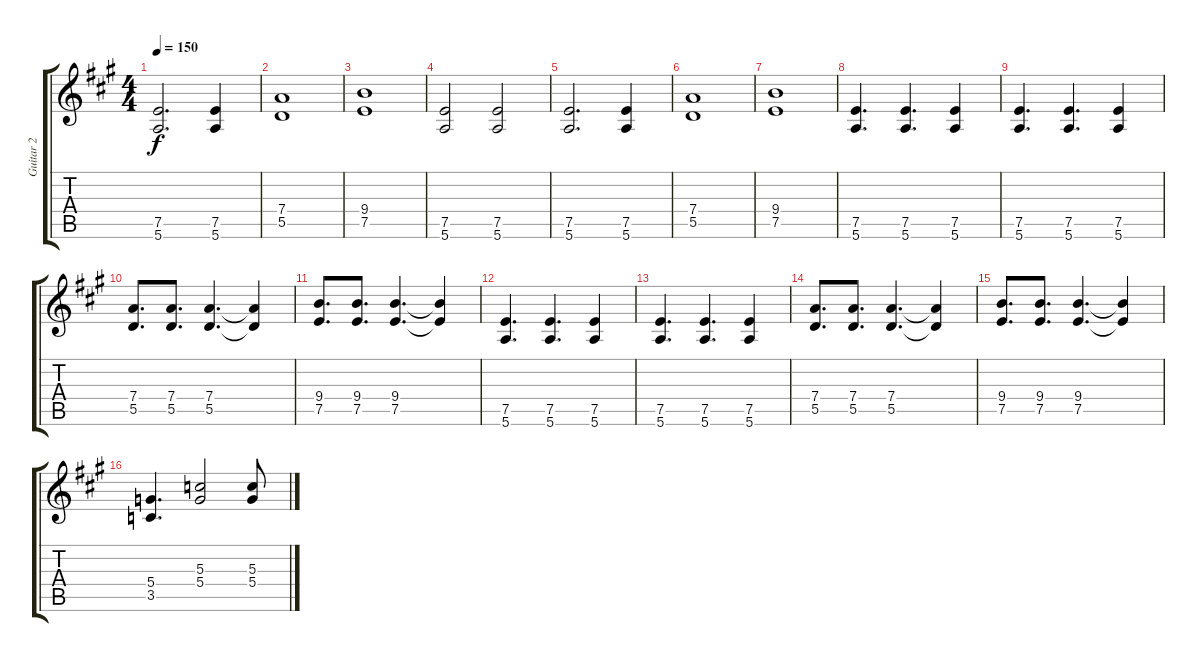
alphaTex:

\track ("Guitar 2" "Guitar 2") {instrument acousticguitarsteel bank 211}
\staff {score tabs}
\tuning (E4 B3 G3 D3 A2 E2) {hide}
\ts (4 4)
\tempo 150
\clef g2
\ks a
(7.5 5.6).2{d dy f} (7.5 5.6).4 |
(7.4 5.5).1 |
(9.4 7.5).1 |
(7.5 5.6).2 (7.5 5.6).2 |
(7.5 5.6).2{d} (7.5 5.6).4 |
(7.4 5.5).1 |
(9.4 7.5).1 |
(7.5 5.6).4{d} (7.5 5.6).4{d} (7.5 5.6).4 |
(7.5 5.6).4{d} (7.5 5.6).4{d} (7.5 5.6).4 |
(7.4 5.5).8{d} (7.4 5.5).8{d} (7.4 5.5).4{d} (7.4{t} 5.5{t}).4 |
(9.4 7.5).8{d} (9.4 7.5).8{d} (9.4 7.5).4{d} (9.4{t} 7.5{t}).4 |
(7.5 5.6).4{d} (7.5 5.6).4{d} (7.5 5.6).4 |
(7.5 5.6).4{d} (7.5 5.6).4{d} (7.5 5.6).4 |
(7.4 5.5).8{d} (7.4 5.5).8{d} (7.4 5.5).4{d} (7.4{t} 5.5{t}).4 |
(9.4 7.5).8{d} (9.4 7.5).8{d} (9.4 7.5).4{d} (9.4{t} 7.5{t}).4 |
(5.4 3.5).4{d} (5.3 5.4).2 (5.3 5.4).8
